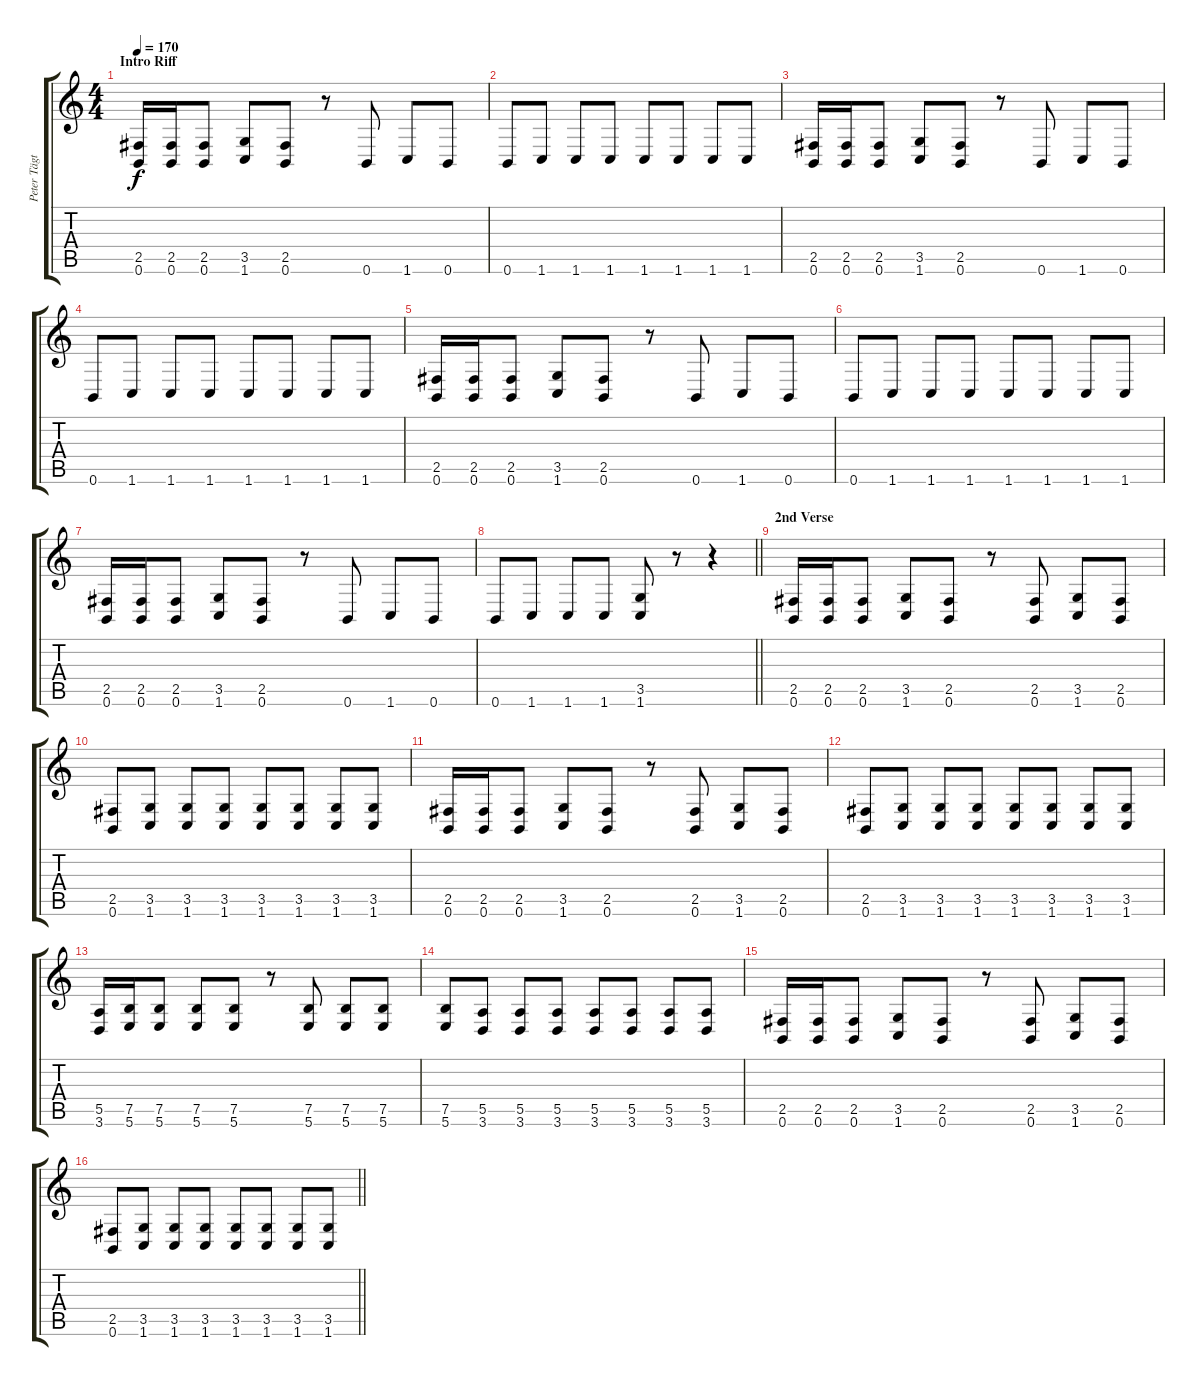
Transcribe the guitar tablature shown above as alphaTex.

\track ("Peter Tägtgren " "Peter Tägt") {instrument distortionguitar}
\staff {score tabs}
\tuning (B3 Gb3 D3 A2 E2 B1) {hide}
\ts (4 4)
\section ("" "Intro Riff")
\tempo 170
\clef g2
\ks c
(2.5 0.6).16{dy f} (2.5 0.6).16 (2.5 0.6).8 (3.5 1.6).8 (2.5 0.6).8 r.8 0.6.8 1.6.8 0.6.8 |
0.6.8 1.6.8 1.6.8 1.6.8 1.6.8 1.6.8 1.6.8 1.6.8 |
(2.5 0.6).16 (2.5 0.6).16 (2.5 0.6).8 (3.5 1.6).8 (2.5 0.6).8 r.8 0.6.8 1.6.8 0.6.8 |
0.6.8 1.6.8 1.6.8 1.6.8 1.6.8 1.6.8 1.6.8 1.6.8 |
(2.5 0.6).16 (2.5 0.6).16 (2.5 0.6).8 (3.5 1.6).8 (2.5 0.6).8 r.8 0.6.8 1.6.8 0.6.8 |
0.6.8 1.6.8 1.6.8 1.6.8 1.6.8 1.6.8 1.6.8 1.6.8 |
(2.5 0.6).16 (2.5 0.6).16 (2.5 0.6).8 (3.5 1.6).8 (2.5 0.6).8 r.8 0.6.8 1.6.8 0.6.8 |
\barLineRight lightlight
0.6.8 1.6.8 1.6.8 1.6.8 (3.5 1.6).8 r.8 r.4 |
\section ("" "2nd Verse")
(2.5 0.6).16 (2.5 0.6).16 (2.5 0.6).8 (3.5 1.6).8 (2.5 0.6).8 r.8 (2.5 0.6).8 (3.5 1.6).8 (2.5 0.6).8 |
(2.5 0.6).8 (3.5 1.6).8 (3.5 1.6).8 (3.5 1.6).8 (3.5 1.6).8 (3.5 1.6).8 (3.5 1.6).8 (3.5 1.6).8 |
(2.5 0.6).16 (2.5 0.6).16 (2.5 0.6).8 (3.5 1.6).8 (2.5 0.6).8 r.8 (2.5 0.6).8 (3.5 1.6).8 (2.5 0.6).8 |
(2.5 0.6).8 (3.5 1.6).8 (3.5 1.6).8 (3.5 1.6).8 (3.5 1.6).8 (3.5 1.6).8 (3.5 1.6).8 (3.5 1.6).8 |
(5.5 3.6).16 (7.5 5.6).16 (7.5 5.6).8 (7.5 5.6).8 (7.5 5.6).8 r.8 (7.5 5.6).8 (7.5 5.6).8 (7.5 5.6).8 |
(7.5 5.6).8 (5.5 3.6).8 (5.5 3.6).8 (5.5 3.6).8 (5.5 3.6).8 (5.5 3.6).8 (5.5 3.6).8 (5.5 3.6).8 |
(2.5 0.6).16 (2.5 0.6).16 (2.5 0.6).8 (3.5 1.6).8 (2.5 0.6).8 r.8 (2.5 0.6).8 (3.5 1.6).8 (2.5 0.6).8 |
\barLineRight lightlight
(2.5 0.6).8 (3.5 1.6).8 (3.5 1.6).8 (3.5 1.6).8 (3.5 1.6).8 (3.5 1.6).8 (3.5 1.6).8 (3.5 1.6).8
